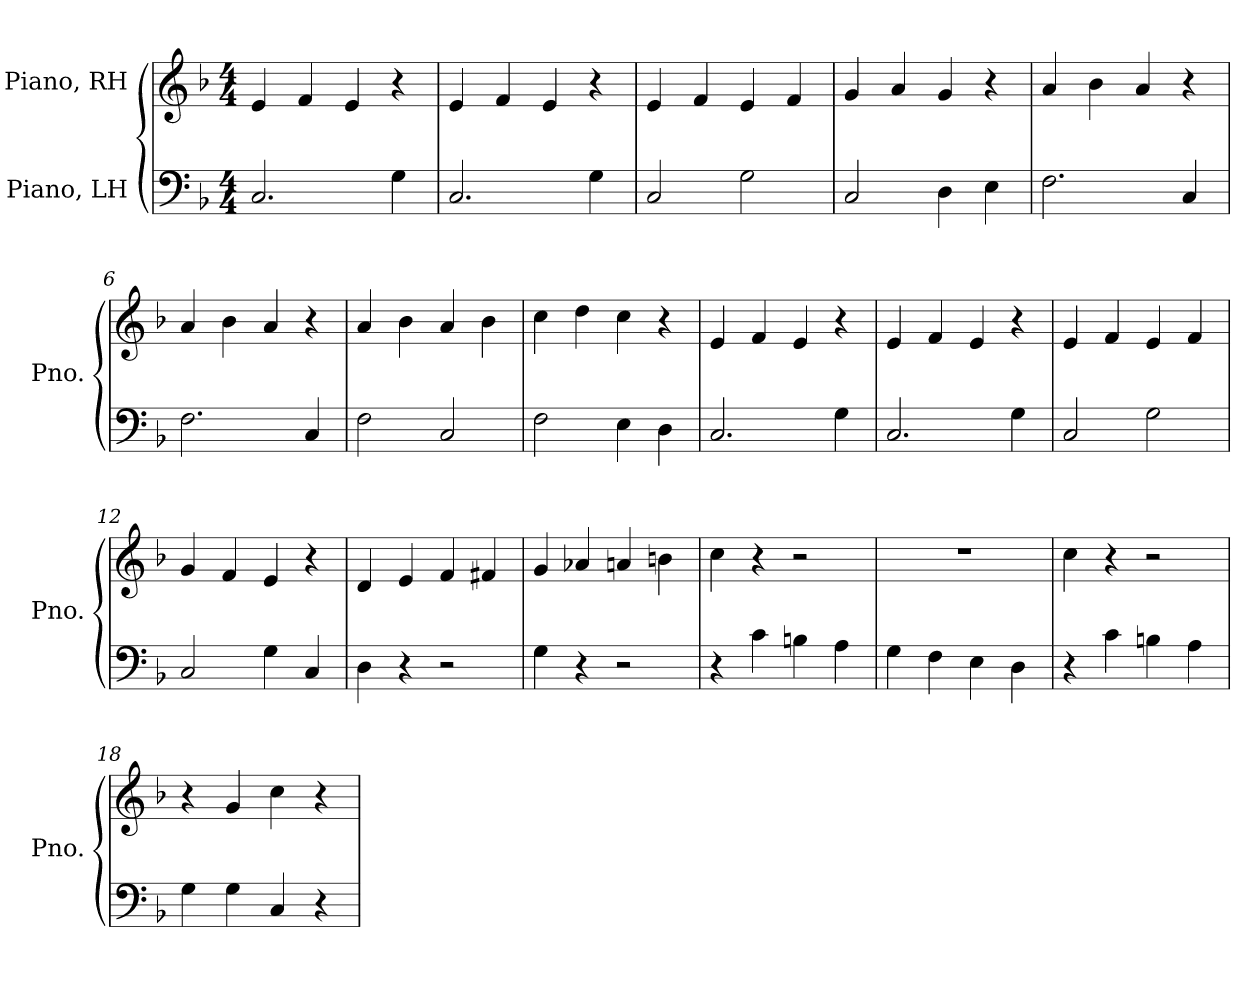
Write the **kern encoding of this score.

**kern	**kern
*part2	*part1
*staff2	*staff1
*I"Piano, LH	*I"Piano, RH
*I'Pno.	*I'Pno.
*clefF4	*clefG2
*k[b-]	*k[b-]
*M4/4	*M4/4
*MM120	*MM120
=1	=1
2.C/	4e/
.	4f/
.	4e/
4G\	4r
=2	=2
2.C/	4e/
.	4f/
.	4e/
4G\	4r
=3	=3
2C/	4e/
.	4f/
2G\	4e/
.	4f/
=4	=4
2C/	4g/
.	4a/
4D\	4g/
4E\	4r
=5	=5
2.F\	4a/
.	4b-\
.	4a/
4C/	4r
=6	=6
2.F\	4a/
.	4b-\
.	4a/
4C/	4r
=7	=7
2F\	4a/
.	4b-\
2C/	4a/
.	4b-\
!!LO:LB:g=z
=8	=8
2F\	4cc\
.	4dd\
4E\	4cc\
4D\	4r
=9	=9
2.C/	4e/
.	4f/
.	4e/
4G\	4r
=10	=10
2.C/	4e/
.	4f/
.	4e/
4G\	4r
=11	=11
2C/	4e/
.	4f/
2G\	4e/
.	4f/
=12	=12
2C/	4g/
.	4f/
4G\	4e/
4C/	4r
=13	=13
4D\	4d/
4r	4e/
2r	4f/
.	4f#X/
=14	=14
4G\	4g/
4r	4a-X/
2r	4an/
.	4bn\
=15	=15
4r	4cc\
4c\	4r
4Bn\	2r
4A\	.
!!LO:LB:g=z
=16	=16
4G\	1r
4F\	.
4E\	.
4D\	.
=17	=17
4r	4cc\
4c\	4r
4Bn\	2r
4A\	.
=18	=18
4G\	4r
4G\	4g/
4C/	4cc\
4r	4r
=	=
*-	*-
